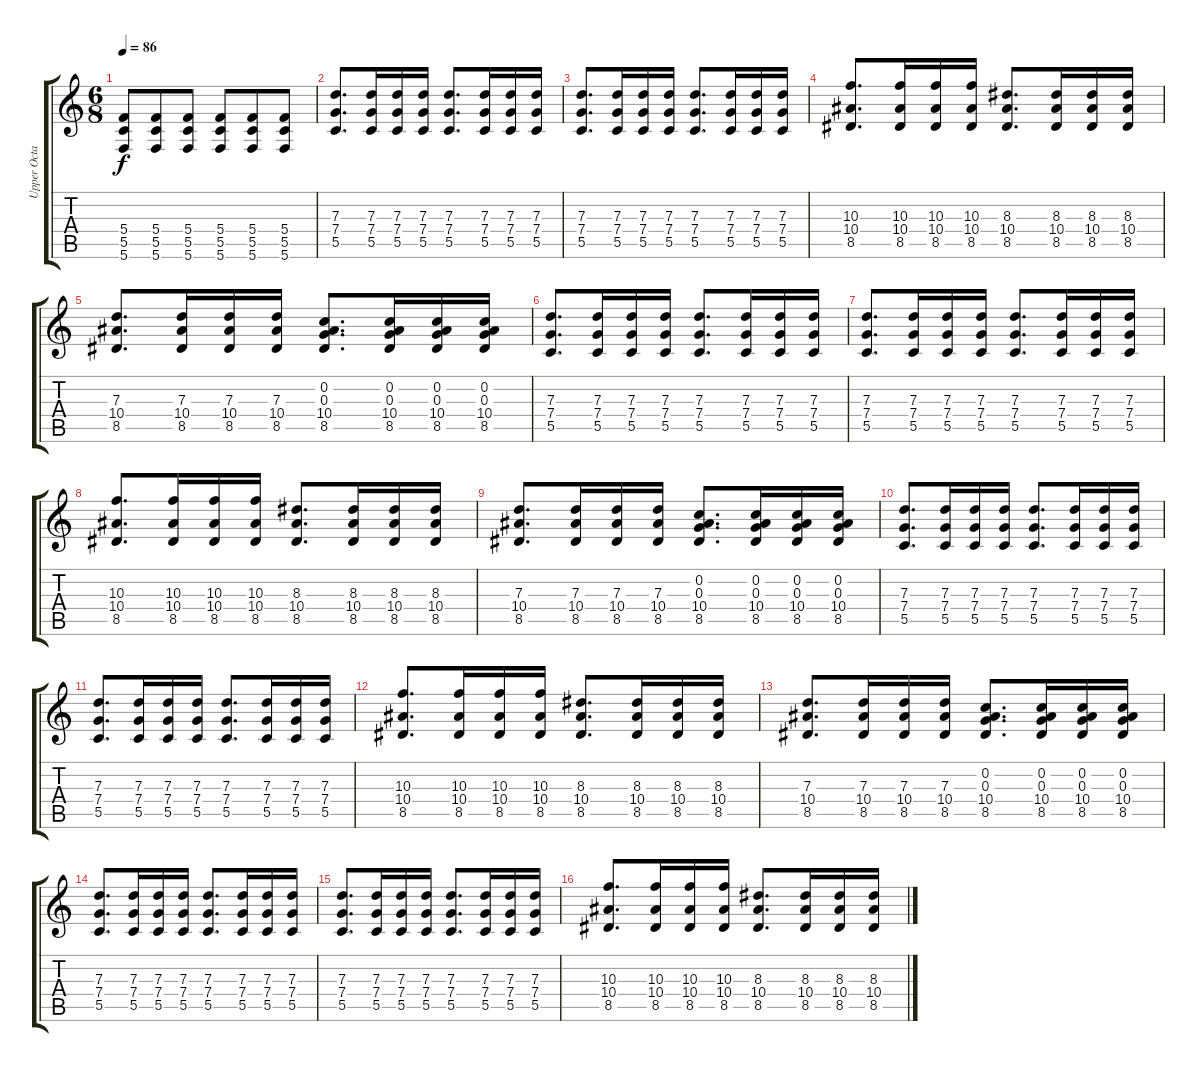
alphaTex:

\track ("Upper Octave" "Upper Octa") {instrument acousticguitarsteel}
\staff {score tabs}
\tuning (E4 C4 G3 C3 G2 C2) {hide}
\ts (6 8)
\tempo 86
\clef g2
\ks c
(5.4 5.5 5.6).8{dy f} (5.4 5.5 5.6).8 (5.4 5.5 5.6).8 (5.4 5.5 5.6).8 (5.4 5.5 5.6).8 (5.4 5.5 5.6).8 |
(7.3 7.4 5.5).8{d instrument acousticguitarsteel} (7.3 7.4 5.5).16 (7.3 7.4 5.5).16 (7.3 7.4 5.5).16 (7.3 7.4 5.5).8{d} (7.3 7.4 5.5).16 (7.3 7.4 5.5).16 (7.3 7.4 5.5).16 |
(7.3 7.4 5.5).8{d} (7.3 7.4 5.5).16 (7.3 7.4 5.5).16 (7.3 7.4 5.5).16 (7.3 7.4 5.5).8{d} (7.3 7.4 5.5).16 (7.3 7.4 5.5).16 (7.3 7.4 5.5).16 |
(10.3 10.4 8.5).8{d} (10.3 10.4 8.5).16 (10.3 10.4 8.5).16 (10.3 10.4 8.5).16 (8.3 10.4 8.5).8{d} (8.3 10.4 8.5).16 (8.3 10.4 8.5).16 (8.3 10.4 8.5).16 |
(7.3 10.4 8.5).8{d} (7.3 10.4 8.5).16 (7.3 10.4 8.5).16 (7.3 10.4 8.5).16 (0.2 0.3 10.4 8.5).8{d} (0.2 0.3 10.4 8.5).16 (0.2 0.3 10.4 8.5).16 (0.2 0.3 10.4 8.5).16 |
(7.3 7.4 5.5).8{d} (7.3 7.4 5.5).16 (7.3 7.4 5.5).16 (7.3 7.4 5.5).16 (7.3 7.4 5.5).8{d} (7.3 7.4 5.5).16 (7.3 7.4 5.5).16 (7.3 7.4 5.5).16 |
(7.3 7.4 5.5).8{d} (7.3 7.4 5.5).16 (7.3 7.4 5.5).16 (7.3 7.4 5.5).16 (7.3 7.4 5.5).8{d} (7.3 7.4 5.5).16 (7.3 7.4 5.5).16 (7.3 7.4 5.5).16 |
(10.3 10.4 8.5).8{d} (10.3 10.4 8.5).16 (10.3 10.4 8.5).16 (10.3 10.4 8.5).16 (8.3 10.4 8.5).8{d} (8.3 10.4 8.5).16 (8.3 10.4 8.5).16 (8.3 10.4 8.5).16 |
(7.3 10.4 8.5).8{d} (7.3 10.4 8.5).16 (7.3 10.4 8.5).16 (7.3 10.4 8.5).16 (0.2 0.3 10.4 8.5).8{d} (0.2 0.3 10.4 8.5).16 (0.2 0.3 10.4 8.5).16 (0.2 0.3 10.4 8.5).16 |
(7.3 7.4 5.5).8{d} (7.3 7.4 5.5).16 (7.3 7.4 5.5).16 (7.3 7.4 5.5).16 (7.3 7.4 5.5).8{d} (7.3 7.4 5.5).16 (7.3 7.4 5.5).16 (7.3 7.4 5.5).16 |
(7.3 7.4 5.5).8{d} (7.3 7.4 5.5).16 (7.3 7.4 5.5).16 (7.3 7.4 5.5).16 (7.3 7.4 5.5).8{d} (7.3 7.4 5.5).16 (7.3 7.4 5.5).16 (7.3 7.4 5.5).16 |
(10.3 10.4 8.5).8{d} (10.3 10.4 8.5).16 (10.3 10.4 8.5).16 (10.3 10.4 8.5).16 (8.3 10.4 8.5).8{d} (8.3 10.4 8.5).16 (8.3 10.4 8.5).16 (8.3 10.4 8.5).16 |
(7.3 10.4 8.5).8{d} (7.3 10.4 8.5).16 (7.3 10.4 8.5).16 (7.3 10.4 8.5).16 (0.2 0.3 10.4 8.5).8{d} (0.2 0.3 10.4 8.5).16 (0.2 0.3 10.4 8.5).16 (0.2 0.3 10.4 8.5).16 |
(7.3 7.4 5.5).8{d} (7.3 7.4 5.5).16 (7.3 7.4 5.5).16 (7.3 7.4 5.5).16 (7.3 7.4 5.5).8{d} (7.3 7.4 5.5).16 (7.3 7.4 5.5).16 (7.3 7.4 5.5).16 |
(7.3 7.4 5.5).8{d} (7.3 7.4 5.5).16 (7.3 7.4 5.5).16 (7.3 7.4 5.5).16 (7.3 7.4 5.5).8{d} (7.3 7.4 5.5).16 (7.3 7.4 5.5).16 (7.3 7.4 5.5).16 |
(10.3 10.4 8.5).8{d} (10.3 10.4 8.5).16 (10.3 10.4 8.5).16 (10.3 10.4 8.5).16 (8.3 10.4 8.5).8{d} (8.3 10.4 8.5).16 (8.3 10.4 8.5).16 (8.3 10.4 8.5).16
